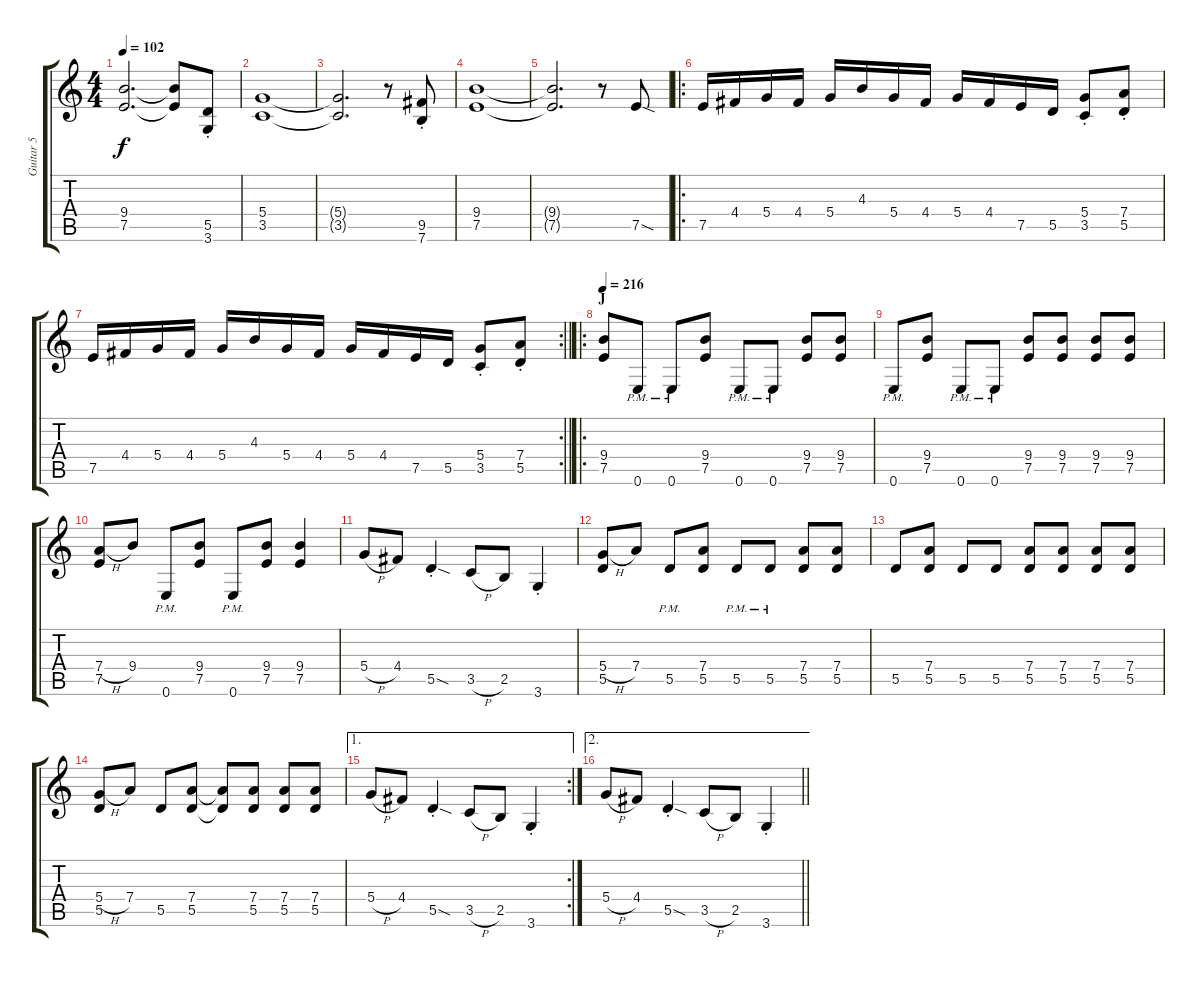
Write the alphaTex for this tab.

\track ("Guitar 5" "Guitar 5") {instrument distortionguitar}
\staff {score tabs}
\tuning (E4 B3 G3 D3 A2 E2) {hide}
\ts (4 4)
\tempo 102
\clef g2
\ks c
(9.4{t} 7.5{t}).2{d dy f} (9.4{t} 7.5{t}).8 (5.5{st} 3.6).8 |
(5.4 3.5).1 |
(5.4{t} 3.5{t}).2{d} r.8 (9.5{st} 7.6).8 |
(9.4 7.5).1 |
(9.4{t} 7.5{t}).2{d} r.8 7.5{sod}.8 |
\ro
7.5.16 4.4.16 5.4.16 4.4.16 5.4.16 4.3.16 5.4.16 4.4.16 5.4.16 4.4.16 7.5.16 5.5.16 (5.4 3.5{st}).8 (7.4 5.5{st}).8 |
\rc 2
\barLineRight lightlight
7.5.16 4.4.16 5.4.16 4.4.16 5.4.16 4.3.16 5.4.16 4.4.16 5.4.16 4.4.16 7.5.16 5.5.16 (5.4 3.5{st}).8 (7.4 5.5{st}).8 |
\ro
\section ("" "J")
\tempo 216
(9.4 7.5).8 0.6{pm}.8 0.6{pm}.8 (9.4 7.5).8 0.6{pm}.8 0.6{pm}.8 (9.4 7.5).8 (9.4 7.5).8 |
0.6{pm}.8 (9.4 7.5).8 0.6{pm}.8 0.6{pm}.8 (9.4 7.5).8 (9.4 7.5).8 (9.4 7.5).8 (9.4 7.5).8 |
(7.4{h} 7.5).8 9.4.8 0.6{pm}.8 (9.4 7.5).8 0.6{pm}.8 (9.4 7.5).8 (9.4 7.5).4 |
5.4{h}.8 4.4.8 5.5{sod st}.4 3.5{h}.8 2.5.8 3.6{st}.4 |
(5.4{h} 5.5).8 7.4.8 5.5{pm}.8 (7.4 5.5).8 5.5{pm}.8 5.5{pm}.8 (7.4 5.5).8 (7.4 5.5).8 |
5.5.8 (7.4 5.5).8 5.5.8 5.5.8 (7.4 5.5).8 (7.4 5.5).8 (7.4 5.5).8 (7.4 5.5).8 |
(5.4{h} 5.5).8 7.4.8 5.5.8 (7.4 5.5).8 (7.4{t} 5.5{t}).8 (7.4 5.5).8 (7.4 5.5).8 (7.4 5.5).8 |
\ae 1
\rc 2
5.4{h}.8 4.4.8 5.5{sod st}.4 3.5{h}.8 2.5.8 3.6{st}.4 |
\ae 2
\barLineRight lightlight
5.4{h}.8 4.4.8 5.5{sod st}.4 3.5{h}.8 2.5.8 3.6{st}.4
